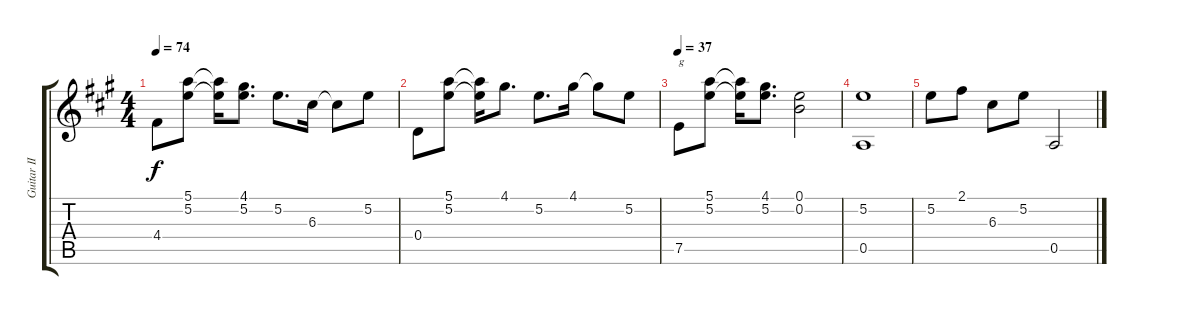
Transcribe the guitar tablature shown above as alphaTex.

\track ("Guitar II" "Guitar II") {instrument distortionguitar}
\staff {score tabs}
\tuning (E4 B3 G3 D3 A2 E2) {hide}
\ts (4 4)
\tempo 74
\clef g2
\ks f#minor
4.4.8{dy f} (5.1 5.2).8 (5.1{t} 5.2{t}).16 (4.1 5.2).8{d} 5.2.8{d} 6.3.16 6.3{t}.8 5.2.8 |
0.4.8 (5.1 5.2).8 (5.1{t} 5.2{t}).16 4.1.8{d} 5.2.8{d} 4.1.16 4.1{t}.8 5.2.8 |
\tempo 37
\ks a
7.5.8{txt "g"} (5.1 5.2).8 (5.1{t} 5.2{t}).16 (4.1 5.2).8{d} (0.1 0.2).2 |
(5.2 0.5).1 |
5.2.8 2.1.8 6.3.8 5.2.8 0.5.2
